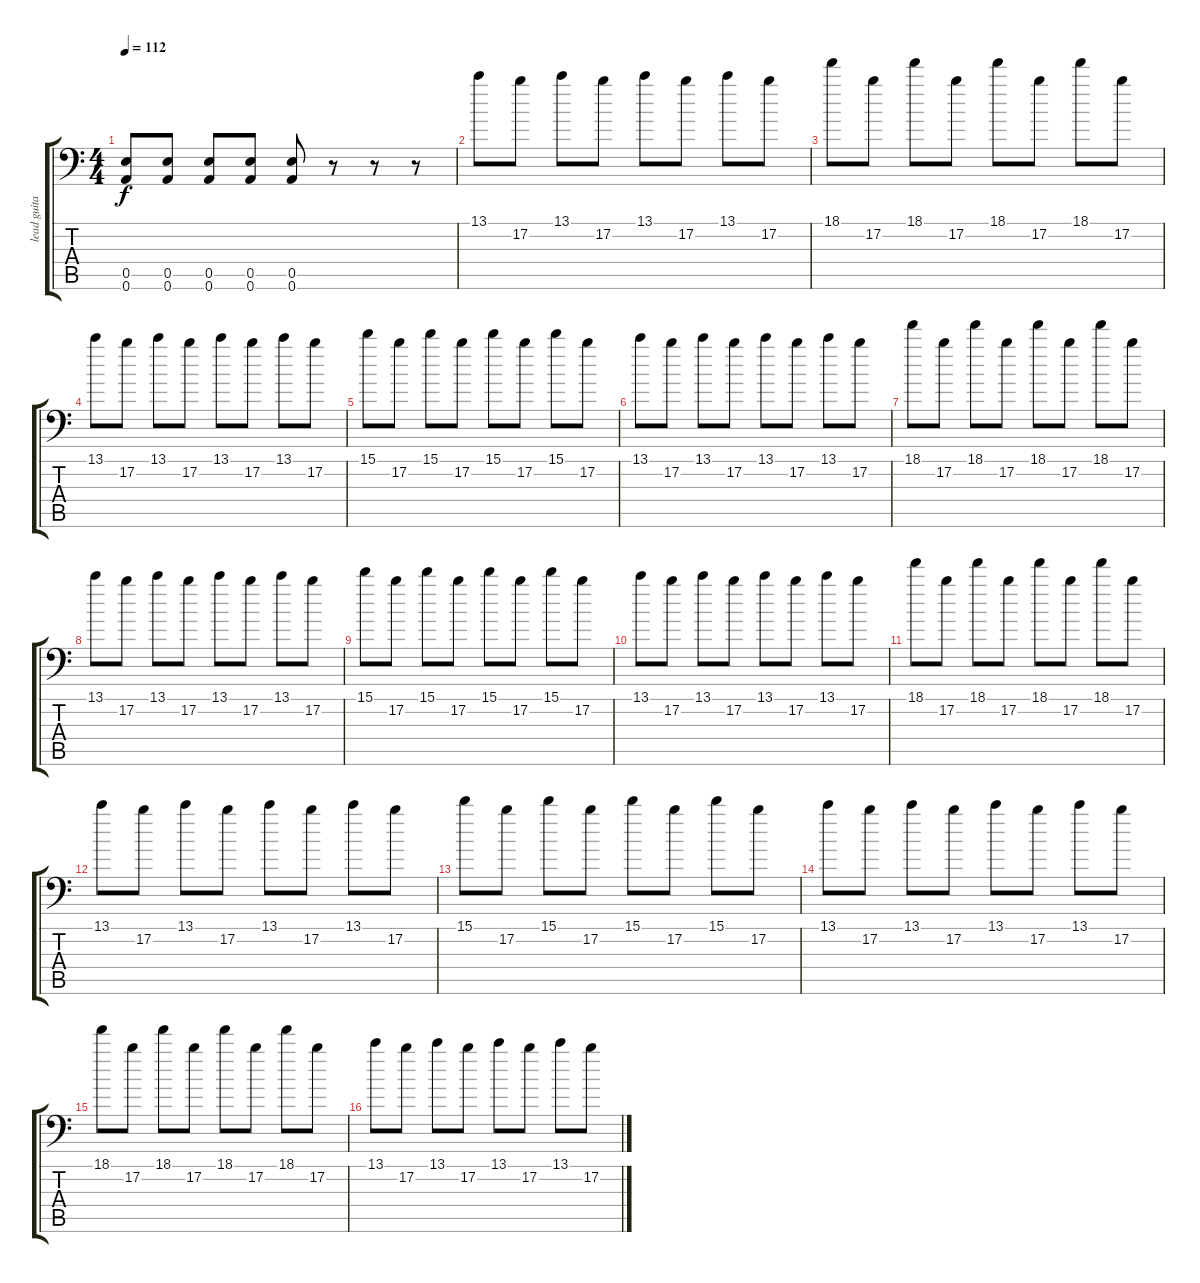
\track ("lead guitar" "lead guita") {instrument distortionguitar}
\staff {score tabs}
\tuning (B3 Gb3 D3 A2 E2 A1) {hide}
\ts (4 4)
\tempo 112
\clef f4
\ks c
(0.5 0.6).8{dy f} (0.5 0.6).8 (0.5 0.6).8 (0.5 0.6).8 (0.5 0.6).8 r.8 r.8 r.8 |
13.1.8 17.2.8 13.1.8 17.2.8 13.1.8 17.2.8 13.1.8 17.2.8 |
18.1.8 17.2.8 18.1.8 17.2.8 18.1.8 17.2.8 18.1.8 17.2.8 |
13.1.8 17.2.8 13.1.8 17.2.8 13.1.8 17.2.8 13.1.8 17.2.8 |
15.1.8 17.2.8 15.1.8 17.2.8 15.1.8 17.2.8 15.1.8 17.2.8 |
13.1.8 17.2.8 13.1.8 17.2.8 13.1.8 17.2.8 13.1.8 17.2.8 |
18.1.8 17.2.8 18.1.8 17.2.8 18.1.8 17.2.8 18.1.8 17.2.8 |
13.1.8 17.2.8 13.1.8 17.2.8 13.1.8 17.2.8 13.1.8 17.2.8 |
15.1.8 17.2.8 15.1.8 17.2.8 15.1.8 17.2.8 15.1.8 17.2.8 |
13.1.8 17.2.8 13.1.8 17.2.8 13.1.8 17.2.8 13.1.8 17.2.8 |
18.1.8 17.2.8 18.1.8 17.2.8 18.1.8 17.2.8 18.1.8 17.2.8 |
13.1.8 17.2.8 13.1.8 17.2.8 13.1.8 17.2.8 13.1.8 17.2.8 |
15.1.8 17.2.8 15.1.8 17.2.8 15.1.8 17.2.8 15.1.8 17.2.8 |
13.1.8 17.2.8 13.1.8 17.2.8 13.1.8 17.2.8 13.1.8 17.2.8 |
18.1.8 17.2.8 18.1.8 17.2.8 18.1.8 17.2.8 18.1.8 17.2.8 |
13.1.8 17.2.8 13.1.8 17.2.8 13.1.8 17.2.8 13.1.8 17.2.8
